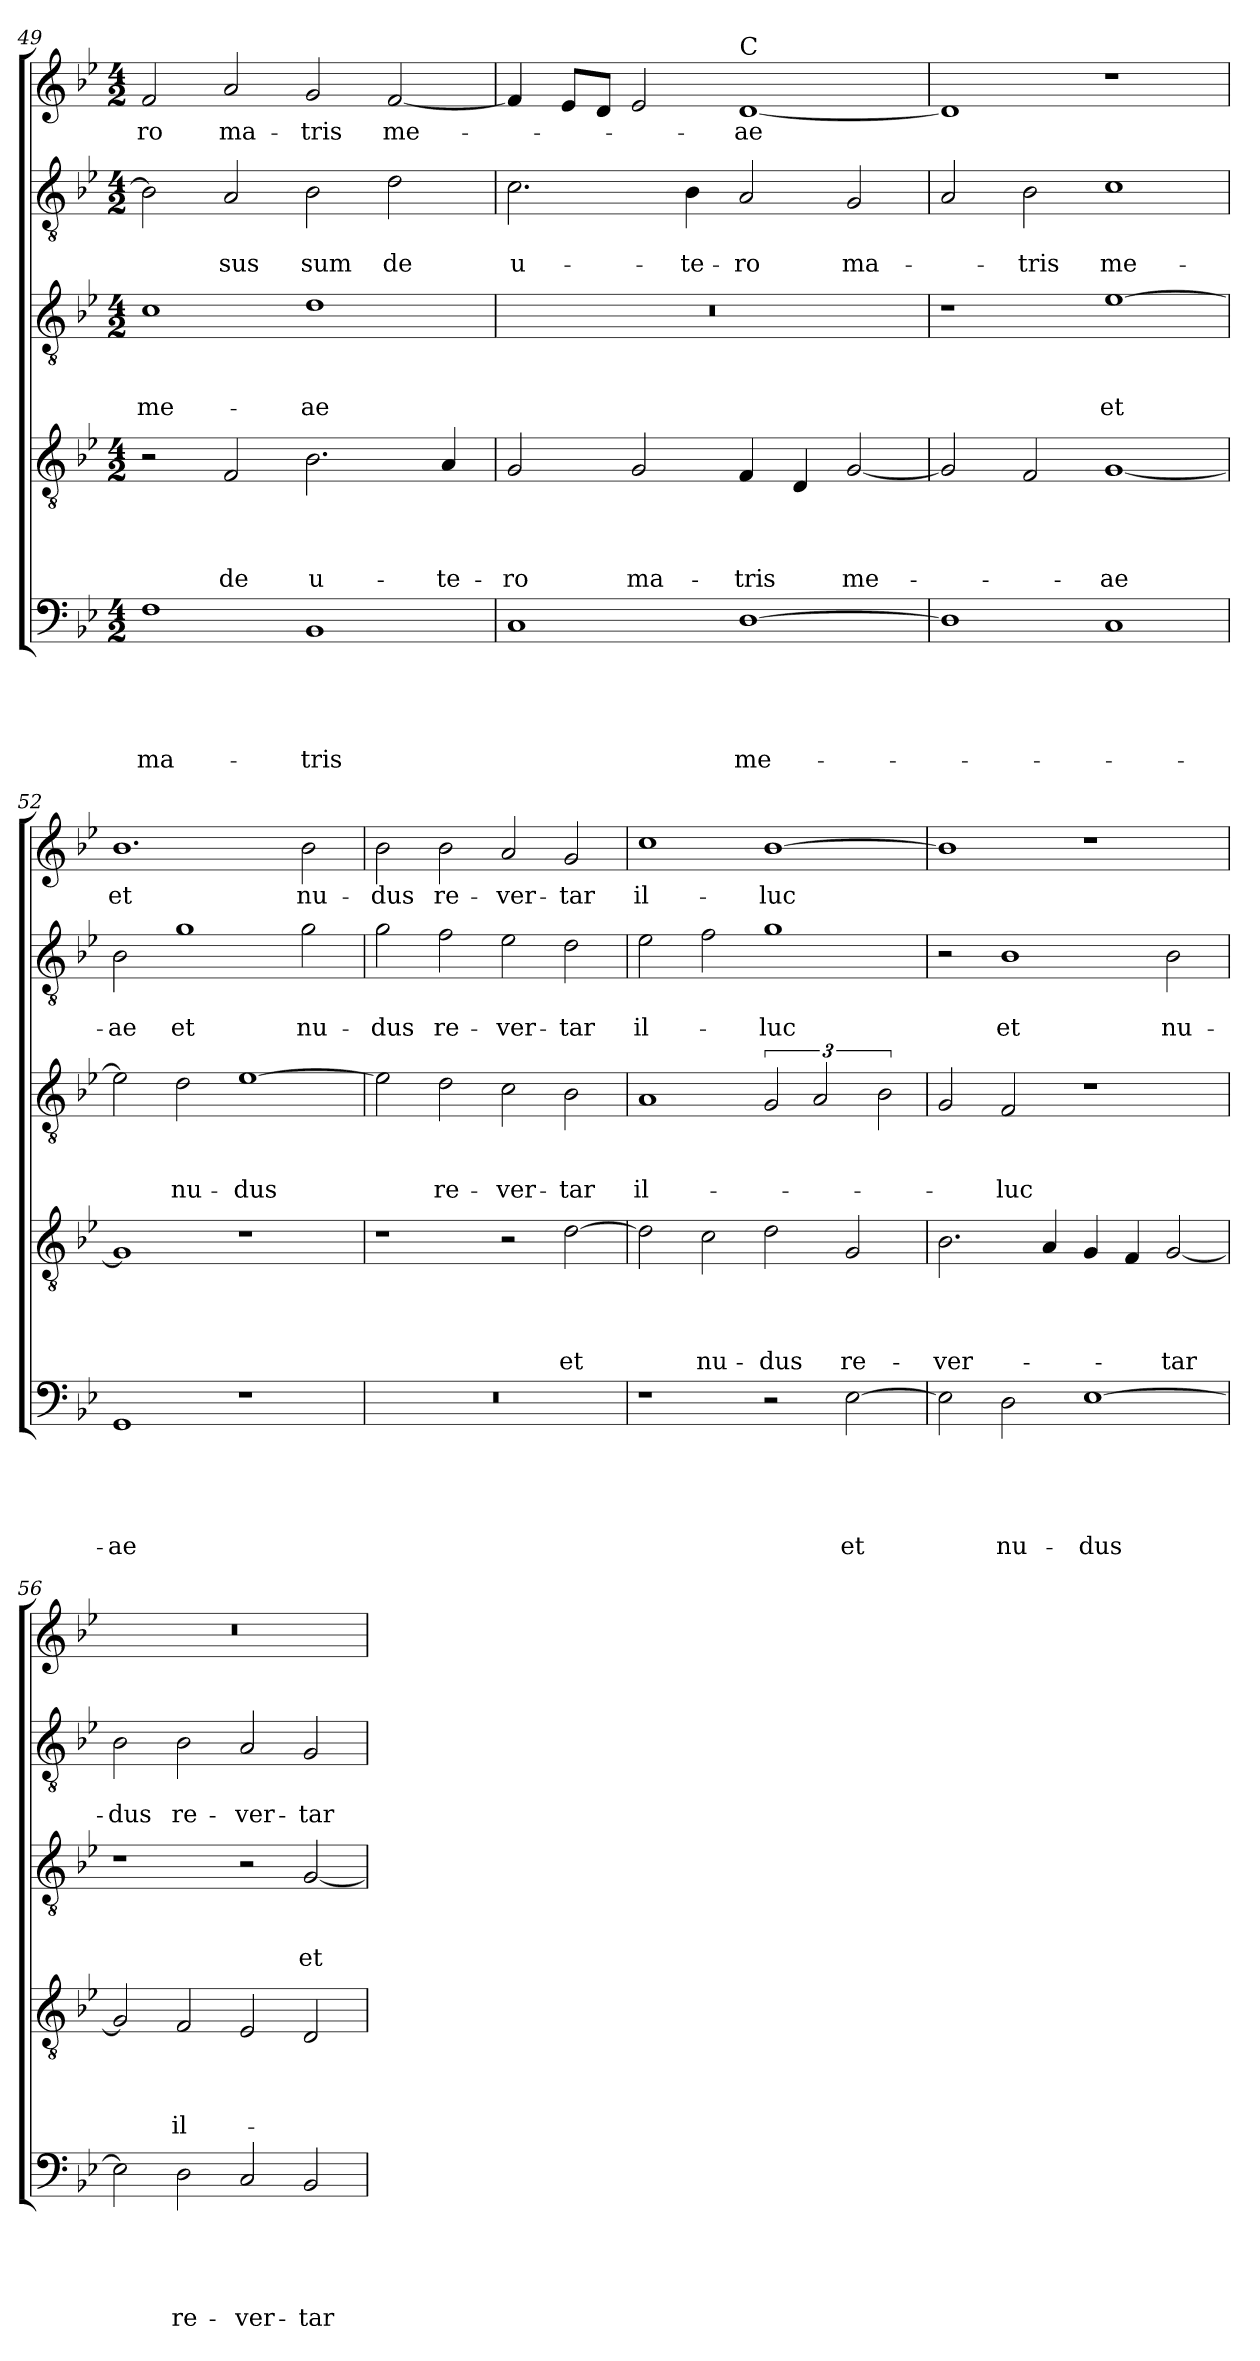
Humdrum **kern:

**kern	**text	**text	**text	**text	**text	**kern	**text	**text	**text	**text	**kern	**text	**text	**text	**kern	**text	**text	**kern	**text
*part5	*part5	*part5	*part5	*part5	*part5	*part4	*part4	*part4	*part4	*part4	*part3	*part3	*part3	*part3	*part2	*part2	*part2	*part1	*part1
*staff5	*staff5	*staff5	*staff5	*staff5	*staff5	*staff4	*staff4	*staff4	*staff4	*staff4	*staff3	*staff3	*staff3	*staff3	*staff2	*staff2	*staff2	*staff1	*staff1
!!LO:PB:g=z
*clefF4	*	*	*	*	*	*clefGv2	*	*	*	*	*clefGv2	*	*	*	*clefGv2	*	*	*clefG2	*
*k[b-e-]	*	*	*	*	*	*k[b-e-]	*	*	*	*	*k[b-e-]	*	*	*	*k[b-e-]	*	*	*k[b-e-]	*
*g:	*	*	*	*	*	*g:	*	*	*	*	*g:	*	*	*	*g:	*	*	*g:	*
*M4/2	*	*	*	*	*	*M4/2	*	*	*	*	*M4/2	*	*	*	*M4/2	*	*	*M4/2	*
=49	=49	=49	=49	=49	=49	=49	=49	=49	=49	=49	=49	=49	=49	=49	=49	=49	=49	=49	=49
!	!	!	!	!	!LO:LY:b	!	!	!	!	!	!	!	!	!LO:LY:b	!	!	!	!	!LO:LY:b
1F	.	.	.	.	ma-	2r	.	.	.	.	1c	.	.	me-	2B-\]	.	.	2f/	-ro
!	!	!	!	!	!	!	!	!	!	!LO:LY:b	!	!	!	!	!	!	!LO:LY:b	!	!LO:LY:b
.	.	.	.	.	.	2F/	.	.	.	de	.	.	.	.	2A/	.	-sus	2a/	ma-
!	!	!	!	!	!LO:LY:b	!	!	!	!	!LO:LY:b	!	!	!	!LO:LY:b	!	!	!LO:LY:b	!	!LO:LY:b
1BB-	.	.	.	.	-tris	2.B-\	.	.	.	u-	1d	.	.	-ae	2B-\	.	sum	2g/	-tris
!	!	!	!	!	!	!	!	!	!	!	!	!	!	!	!	!	!LO:LY:b	!	!LO:LY:b
.	.	.	.	.	.	.	.	.	.	.	.	.	.	.	2d\	.	de	[2f/	me-
!	!	!	!	!	!	!	!	!	!	!LO:LY:b	!	!	!	!	!	!	!	!	!
.	.	.	.	.	.	4A/	.	.	.	-te-	.	.	.	.	.	.	.	.	.
=50	=50	=50	=50	=50	=50	=50	=50	=50	=50	=50	=50	=50	=50	=50	=50	=50	=50	=50	=50
!	!	!	!	!	!	!	!	!	!	!LO:LY:b	!	!	!	!	!	!	!LO:LY:b	!	!
1C	.	.	.	.	.	2G/	.	.	.	-ro	0r	.	.	.	2.c\	.	u-	4f/]	.
.	.	.	.	.	.	.	.	.	.	.	.	.	.	.	.	.	.	8e-/L	.
.	.	.	.	.	.	.	.	.	.	.	.	.	.	.	.	.	.	8d/J	.
!	!	!	!	!	!	!	!	!	!	!LO:LY:b	!	!	!	!	!	!	!	!	!
.	.	.	.	.	.	2G/	.	.	.	ma-	.	.	.	.	.	.	.	2e-/	.
!	!	!	!	!	!	!	!	!	!	!	!	!	!	!	!	!	!LO:LY:b	!	!
.	.	.	.	.	.	.	.	.	.	.	.	.	.	.	4B-\	.	-te-	.	.
!	!	!	!	!	!	!	!	!	!	!	!	!	!	!	!	!	!	!LO:TX:a:t=C	!
!	!	!	!	!	!LO:LY:b	!	!	!	!	!LO:LY:b	!	!	!	!	!	!	!LO:LY:b	!	!LO:LY:b
[1D	.	.	.	.	me-	4F/	.	.	.	-tris	.	.	.	.	2A/	.	-ro	[1d	-ae
.	.	.	.	.	.	4D/	.	.	.	.	.	.	.	.	.	.	.	.	.
!	!	!	!	!	!	!	!	!	!	!LO:LY:b	!	!	!	!	!	!	!LO:LY:b	!	!
.	.	.	.	.	.	[2G/	.	.	.	me-	.	.	.	.	2G/	.	ma-	.	.
=51	=51	=51	=51	=51	=51	=51	=51	=51	=51	=51	=51	=51	=51	=51	=51	=51	=51	=51	=51
1D]	.	.	.	.	.	2G/]	.	.	.	.	1r	.	.	.	2A/	.	.	1d]	.
!	!	!	!	!	!	!	!	!	!	!	!	!	!	!	!	!	!LO:LY:b	!	!
.	.	.	.	.	.	2F/	.	.	.	.	.	.	.	.	2B-\	.	-tris	.	.
!	!	!	!	!	!	!	!	!	!	!LO:LY:b	!	!	!	!LO:LY:b	!	!	!LO:LY:b	!	!
1C	.	.	.	.	.	[1G	.	.	.	-ae	[1e-	.	.	et	1c	.	me-	1r	.
=52	=52	=52	=52	=52	=52	=52	=52	=52	=52	=52	=52	=52	=52	=52	=52	=52	=52	=52	=52
!	!	!	!	!	!LO:LY:b	!	!	!	!	!	!	!	!	!	!	!	!LO:LY:b	!	!LO:LY:b
1GG	.	.	.	.	-ae	1G]	.	.	.	.	2e-\]	.	.	.	2B-\	.	-ae	1.b-	et
!	!	!	!	!	!	!	!	!	!	!	!	!	!	!LO:LY:b	!	!	!LO:LY:b	!	!
.	.	.	.	.	.	.	.	.	.	.	2d\	.	.	nu-	1g	.	et	.	.
!	!	!	!	!	!	!	!	!	!	!	!	!	!	!LO:LY:b	!	!	!	!	!
1r	.	.	.	.	.	1r	.	.	.	.	[1e-	.	.	-dus	.	.	.	.	.
!	!	!	!	!	!	!	!	!	!	!	!	!	!	!	!	!	!LO:LY:b	!	!LO:LY:b
.	.	.	.	.	.	.	.	.	.	.	.	.	.	.	2g\	.	nu-	2b-\	nu-
=53	=53	=53	=53	=53	=53	=53	=53	=53	=53	=53	=53	=53	=53	=53	=53	=53	=53	=53	=53
!	!	!	!	!	!	!	!	!	!	!	!	!	!	!	!	!	!LO:LY:b	!	!LO:LY:b
0r	.	.	.	.	.	1r	.	.	.	.	2e-\]	.	.	.	2g\	.	-dus	2b-\	-dus
!	!	!	!	!	!	!	!	!	!	!	!	!	!	!LO:LY:b	!	!	!LO:LY:b	!	!LO:LY:b
.	.	.	.	.	.	.	.	.	.	.	2d\	.	.	re-	2f\	.	re-	2b-\	re-
!	!	!	!	!	!	!	!	!	!	!	!	!	!	!LO:LY:b	!	!	!LO:LY:b	!	!LO:LY:b
.	.	.	.	.	.	2r	.	.	.	.	2c\	.	.	-ver-	2e-\	.	-ver-	2a/	-ver-
!	!	!	!	!	!	!	!	!	!	!LO:LY:b	!	!	!	!LO:LY:b	!	!	!LO:LY:b	!	!LO:LY:b
.	.	.	.	.	.	[2d\	.	.	.	et	2B-\	.	.	-tar	2d\	.	-tar	2g/	-tar
=54	=54	=54	=54	=54	=54	=54	=54	=54	=54	=54	=54	=54	=54	=54	=54	=54	=54	=54	=54
!	!	!	!	!	!	!	!	!	!	!	!	!	!	!LO:LY:b	!	!	!LO:LY:b	!	!LO:LY:b
1r	.	.	.	.	.	2d\]	.	.	.	.	1A	.	.	il-	2e-\	.	il-	1cc	il-
!	!	!	!	!	!	!	!	!	!	!LO:LY:b	!	!	!	!	!	!	!	!	!
.	.	.	.	.	.	2c\	.	.	.	nu-	.	.	.	.	2f\	.	.	.	.
!	!	!	!	!	!	!	!	!	!	!LO:LY:b	!	!	!	!	!	!	!LO:LY:b	!	!LO:LY:b
2r	.	.	.	.	.	2d\	.	.	.	-dus	3G/	.	.	.	1g	.	-luc	[1b-	-luc
.	.	.	.	.	.	.	.	.	.	.	3A/	.	.	.	.	.	.	.	.
!	!	!	!	!	!LO:LY:b	!	!	!	!	!LO:LY:b	!	!	!	!	!	!	!	!	!
[2E-\	.	.	.	.	et	2G/	.	.	.	re-	.	.	.	.	.	.	.	.	.
.	.	.	.	.	.	.	.	.	.	.	3B-\	.	.	.	.	.	.	.	.
!!LO:LB:g=z
=55	=55	=55	=55	=55	=55	=55	=55	=55	=55	=55	=55	=55	=55	=55	=55	=55	=55	=55	=55
!	!	!	!	!	!	!	!	!	!	!LO:LY:b	!	!	!	!	!	!	!	!	!
2E-\]	.	.	.	.	.	2.B-\	.	.	.	-ver-	2G/	.	.	.	2r	.	.	1b-]	.
!	!	!	!	!	!LO:LY:b	!	!	!	!	!	!	!	!	!LO:LY:b	!	!	!LO:LY:b	!	!
2D\	.	.	.	.	nu-	.	.	.	.	.	2F/	.	.	-luc	1B-	.	et	.	.
.	.	.	.	.	.	4A/	.	.	.	.	.	.	.	.	.	.	.	.	.
!	!	!	!	!	!LO:LY:b	!	!	!	!	!	!	!	!	!	!	!	!	!	!
[1E-	.	.	.	.	-dus	4G/	.	.	.	.	1r	.	.	.	.	.	.	1r	.
.	.	.	.	.	.	4F/	.	.	.	.	.	.	.	.	.	.	.	.	.
!	!	!	!	!	!	!	!	!	!	!LO:LY:b	!	!	!	!	!	!	!LO:LY:b	!	!
.	.	.	.	.	.	[2G/	.	.	.	-tar	.	.	.	.	2B-\	.	nu-	.	.
=56	=56	=56	=56	=56	=56	=56	=56	=56	=56	=56	=56	=56	=56	=56	=56	=56	=56	=56	=56
!	!	!	!	!	!	!	!	!	!	!	!	!	!	!	!	!	!LO:LY:b	!	!
2E-\]	.	.	.	.	.	2G/]	.	.	.	.	1r	.	.	.	2B-\	.	-dus	0r	.
!	!	!	!	!	!LO:LY:b	!	!	!	!	!LO:LY:b	!	!	!	!	!	!	!LO:LY:b	!	!
2D\	.	.	.	.	re-	2F/	.	.	.	il-	.	.	.	.	2B-\	.	re-	.	.
!	!	!	!	!	!LO:LY:b	!	!	!	!	!	!	!	!	!	!	!	!LO:LY:b	!	!
2C/	.	.	.	.	-ver-	2E-/	.	.	.	.	2r	.	.	.	2A/	.	-ver-	.	.
!	!	!	!	!	!LO:LY:b	!	!	!	!	!	!	!	!	!LO:LY:b	!	!	!LO:LY:b	!	!
2BB-/	.	.	.	.	-tar	2D/	.	.	.	.	[2G/	.	.	et	2G/	.	-tar	.	.
=	=	=	=	=	=	=	=	=	=	=	=	=	=	=	=	=	=	=	=
*-	*-	*-	*-	*-	*-	*-	*-	*-	*-	*-	*-	*-	*-	*-	*-	*-	*-	*-	*-
